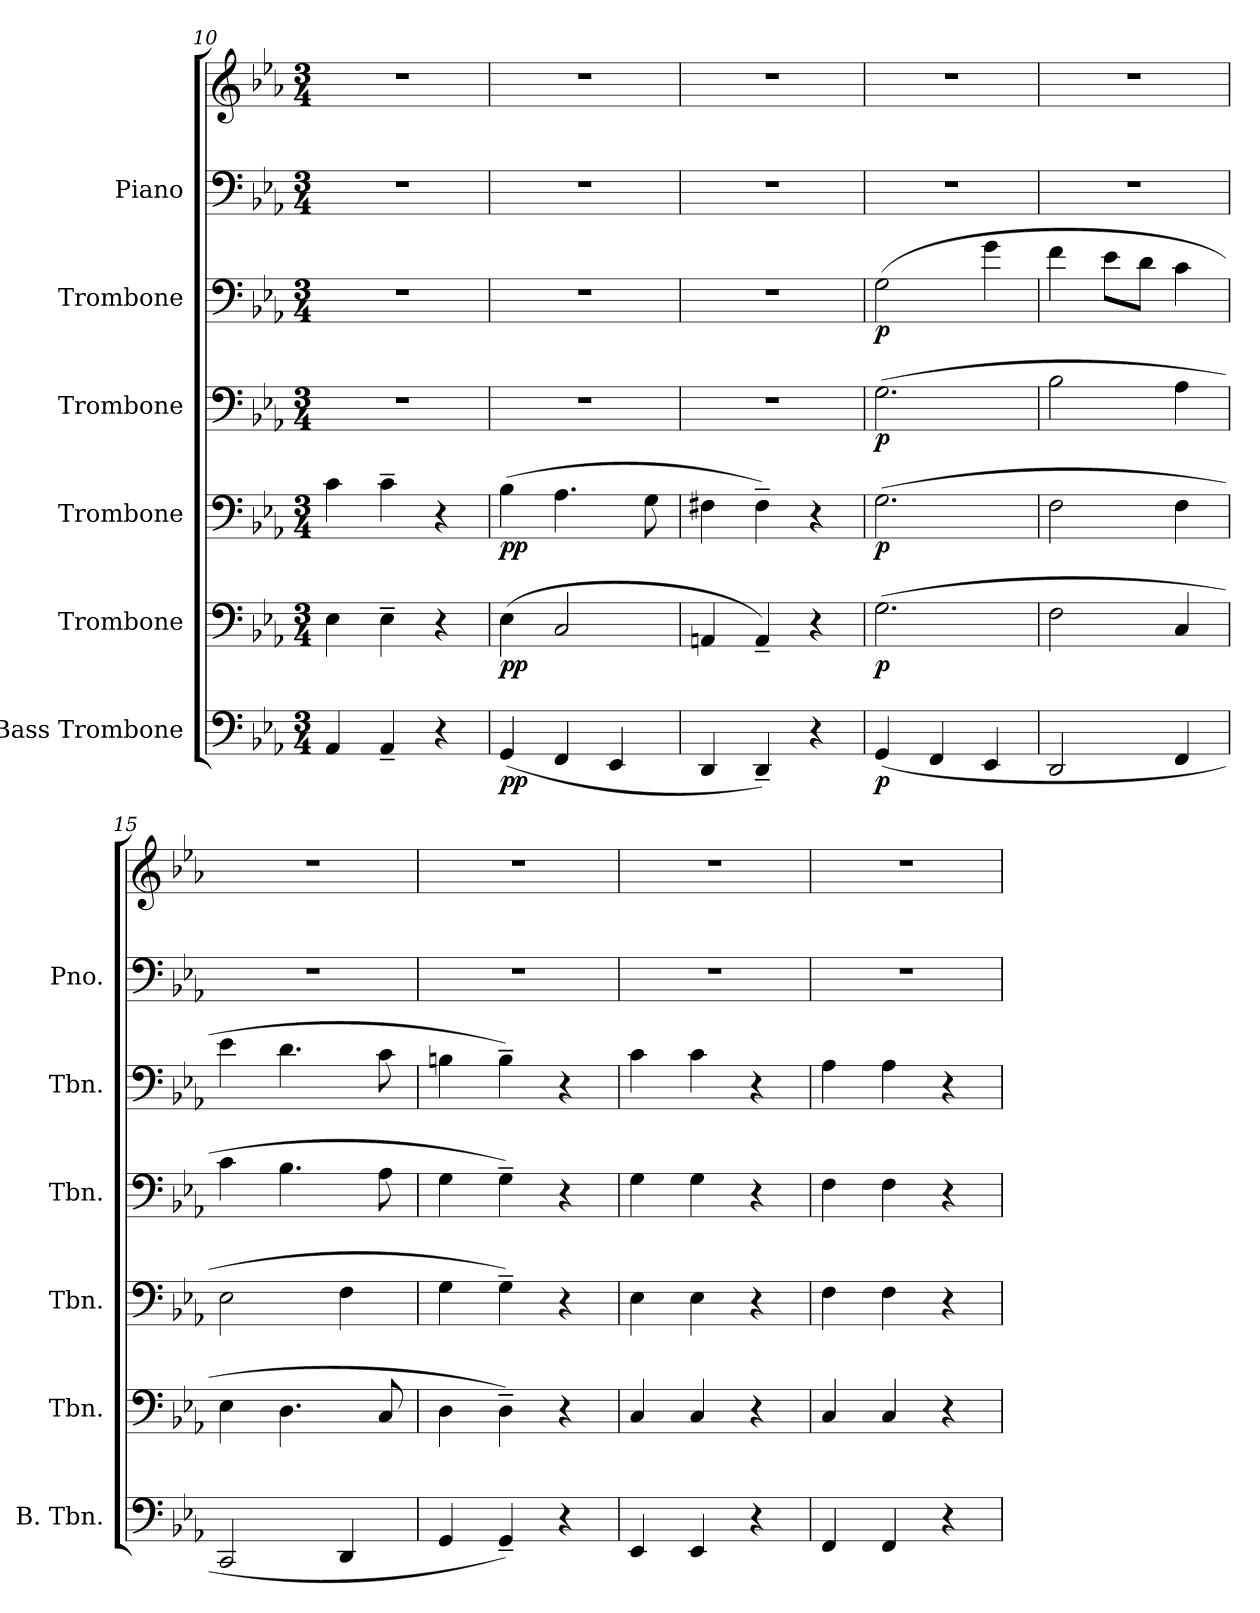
**kern	**dynam	**kern	**dynam	**kern	**dynam	**kern	**dynam	**kern	**dynam	**kern	**kern
*part6	*part6	*part5	*part5	*part4	*part4	*part3	*part3	*part2	*part2	*part1	*part1
*staff7	*staff7	*staff6	*staff6	*staff5	*staff5	*staff4	*staff4	*staff3	*staff3	*staff2	*staff1
*I"Bass Trombone	*	*I"Trombone	*	*I"Trombone	*	*I"Trombone	*	*I"Trombone	*	*I"Piano	*
*I'B. Tbn.	*	*I'Tbn.	*	*I'Tbn.	*	*I'Tbn.	*	*I'Tbn.	*	*I'Pno.	*
*clefF4	*	*clefF4	*	*clefF4	*	*clefF4	*	*clefF4	*	*clefF4	*clefG2
*k[b-e-a-]	*	*k[b-e-a-]	*	*k[b-e-a-]	*	*k[b-e-a-]	*	*k[b-e-a-]	*	*k[b-e-a-]	*k[b-e-a-]
*M3/4	*	*M3/4	*	*M3/4	*	*M3/4	*	*M3/4	*	*M3/4	*M3/4
=10	=10	=10	=10	=10	=10	=10	=10	=10	=10	=10	=10
4AA-/	.	4E-\	.	4c\	.	2.r	.	2.r	.	2.r	2.r
4AA-~/	.	4E-~\	.	4c~\	.	.	.	.	.	.	.
4r	.	4r	.	4r	.	.	.	.	.	.	.
=11	=11	=11	=11	=11	=11	=11	=11	=11	=11	=11	=11
!	!LO:DY:b	!	!LO:DY:b	!	!LO:DY:b	!	!	!	!	!	!
(4GG/	pp	(4E-\	pp	(4B-\	pp	2.r	.	2.r	.	2.r	2.r
4FF/	.	2C/	.	4.A-\	.	.	.	.	.	.	.
4EE-/	.	.	.	.	.	.	.	.	.	.	.
.	.	.	.	8G\	.	.	.	.	.	.	.
=12	=12	=12	=12	=12	=12	=12	=12	=12	=12	=12	=12
4DD/	.	4AAn/	.	4F#X\	.	2.r	.	2.r	.	2.r	2.r
4DD~/)	.	4AA~/)	.	4F#~\)	.	.	.	.	.	.	.
4r	.	4r	.	4r	.	.	.	.	.	.	.
=13	=13	=13	=13	=13	=13	=13	=13	=13	=13	=13	=13
!	!LO:DY:b	!	!LO:DY:b	!	!LO:DY:b	!	!LO:DY:b	!	!LO:DY:b	!	!
(4GG/	p	(2.G\	p	(2.G\	p	(2.G\	p	(>2G\	p	2.r	2.r
4FF/	.	.	.	.	.	.	.	.	.	.	.
4EE-/	.	.	.	.	.	.	.	4g\	.	.	.
=14	=14	=14	=14	=14	=14	=14	=14	=14	=14	=14	=14
2DD/	.	2F\	.	2F\	.	2B-\	.	4f\	.	2.r	2.r
.	.	.	.	.	.	.	.	8e-\L	.	.	.
.	.	.	.	.	.	.	.	8d\J	.	.	.
4FF/	.	4C/	.	4F\	.	4A-\	.	4c\	.	.	.
=15	=15	=15	=15	=15	=15	=15	=15	=15	=15	=15	=15
2CC/	.	4E-\	.	2E-\	.	4c\	.	4e-\	.	2.r	2.r
.	.	4.D\	.	.	.	4.B-\	.	4.d\	.	.	.
4DD/	.	.	.	4F\	.	.	.	.	.	.	.
.	.	8C/	.	.	.	8A-\	.	8c\	.	.	.
=16	=16	=16	=16	=16	=16	=16	=16	=16	=16	=16	=16
4GG/	.	4D\	.	4G\	.	4G\	.	4Bn\	.	2.r	2.r
4GG~/)	.	4D~\)	.	4G~\)	.	4G~\)	.	4B~\)	.	.	.
4r	.	4r	.	4r	.	4r	.	4r	.	.	.
=17	=17	=17	=17	=17	=17	=17	=17	=17	=17	=17	=17
4EE-/	.	4C/	.	4E-\	.	4G\	.	4c\	.	2.r	2.r
4EE-/	.	4C/	.	4E-\	.	4G\	.	4c\	.	.	.
4r	.	4r	.	4r	.	4r	.	4r	.	.	.
=18	=18	=18	=18	=18	=18	=18	=18	=18	=18	=18	=18
4FF/	.	4C/	.	4F\	.	4F\	.	4A-\	.	2.r	2.r
4FF/	.	4C/	.	4F\	.	4F\	.	4A-\	.	.	.
4r	.	4r	.	4r	.	4r	.	4r	.	.	.
=	=	=	=	=	=	=	=	=	=	=	=
*-	*-	*-	*-	*-	*-	*-	*-	*-	*-	*-	*-
